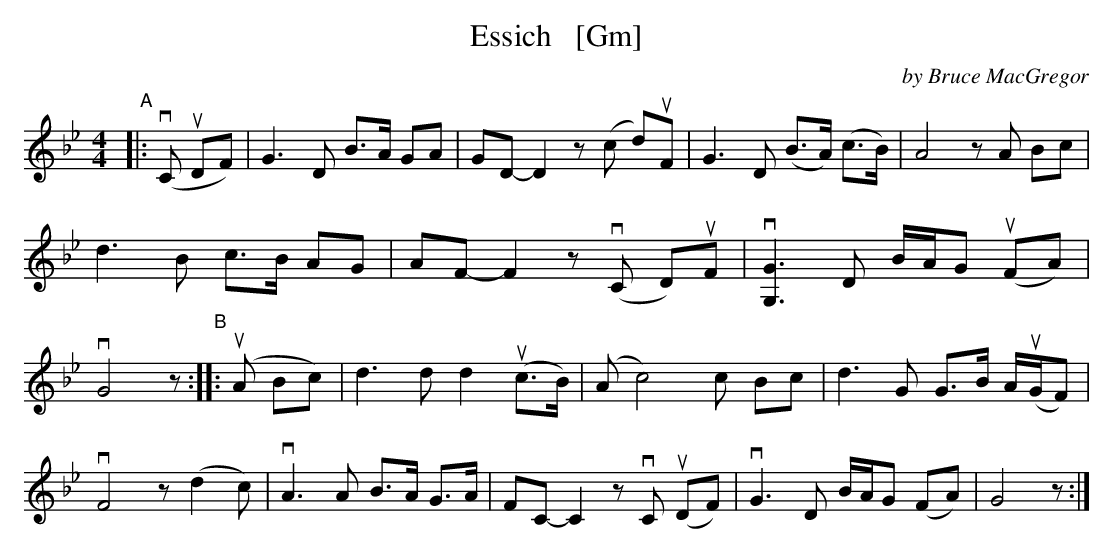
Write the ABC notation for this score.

X:1
T: Essich   [Gm]
C: by Bruce MacGregor
M: 4/4
L: 1/8
K: Gm
"^A"|: (vC uDF) | G3 D B>A GA | GD- D2 z(c d)uF | G3 D (B>A) (c>B) |
A4 zA Bc | d3B c>B AG | AF- F2 z(vC D)uF | v[G3G,3] D B/A/G (uFA) |
vG4 z "^B":: (uA Bc) | d3 d d2 (uc>B) | (A c4) c Bc | d3 G G>B A/(uG/F) |
vF4 z (d2 c) | vA3 A B>A G>A | FC- C2 zvC (uDF) |
vG3 D B/A/G (FA) | G4 z :|
